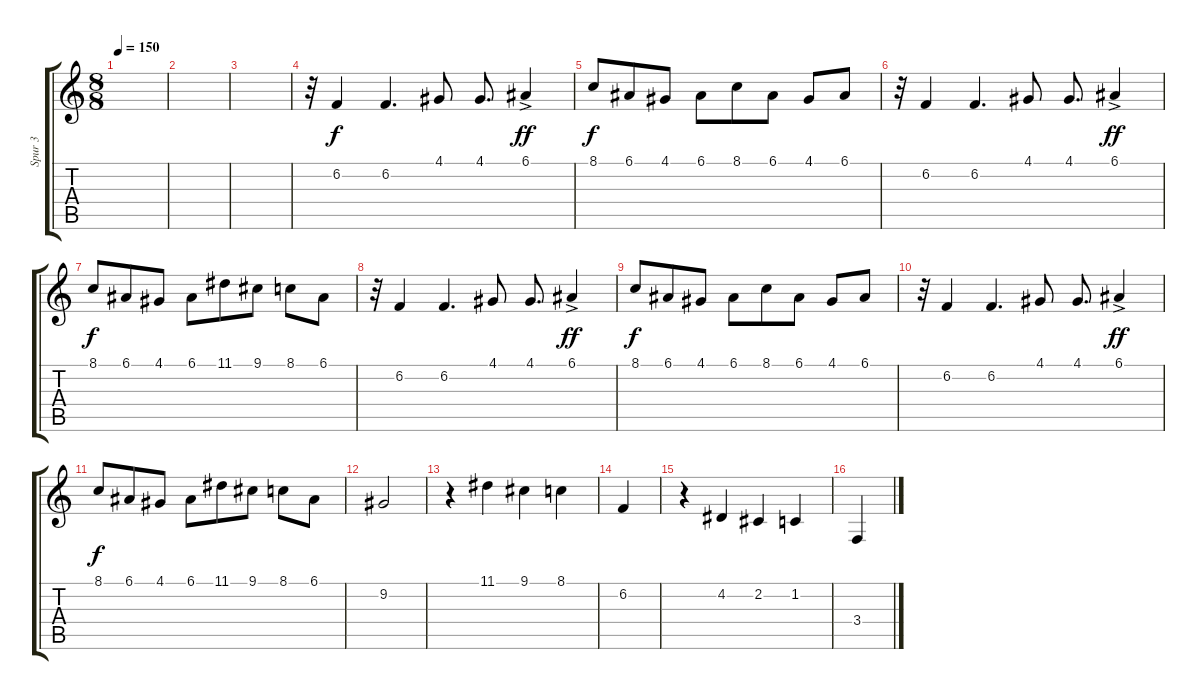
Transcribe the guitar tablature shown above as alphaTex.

\track ("Spur 3" "Spur 3") {instrument sopranosax}
\staff {score tabs}
\tuning (E4 B3 G3 D3 A2 E2) {hide}
\ts (8 8)
\tempo 150
\clef g2
\ks c
|
|
|
r.32 6.2.4 6.2.4{d} 4.1.8 4.1.8{d} 6.1{ac}.4{dy ff} |
8.1.8{dy f} 6.1.8 4.1.8 6.1.8 8.1.8 6.1.8 4.1.8 6.1.8 |
r.32 6.2.4 6.2.4{d} 4.1.8 4.1.8{d} 6.1{ac}.4{dy ff} |
8.1.8{dy f} 6.1.8 4.1.8 6.1.8 11.1.8 9.1.8 8.1.8 6.1.8 |
r.32 6.2.4 6.2.4{d} 4.1.8 4.1.8{d} 6.1{ac}.4{dy ff} |
8.1.8{dy f} 6.1.8 4.1.8 6.1.8 8.1.8 6.1.8 4.1.8 6.1.8 |
r.32 6.2.4 6.2.4{d} 4.1.8 4.1.8{d} 6.1{ac}.4{dy ff} |
8.1.8{dy f} 6.1.8 4.1.8 6.1.8 11.1.8 9.1.8 8.1.8 6.1.8 |
9.2.2 |
r.4 11.1.4 9.1.4 8.1.4 |
6.2.4 |
r.4 4.2.4 2.2.4 1.2.4 |
3.4.4
